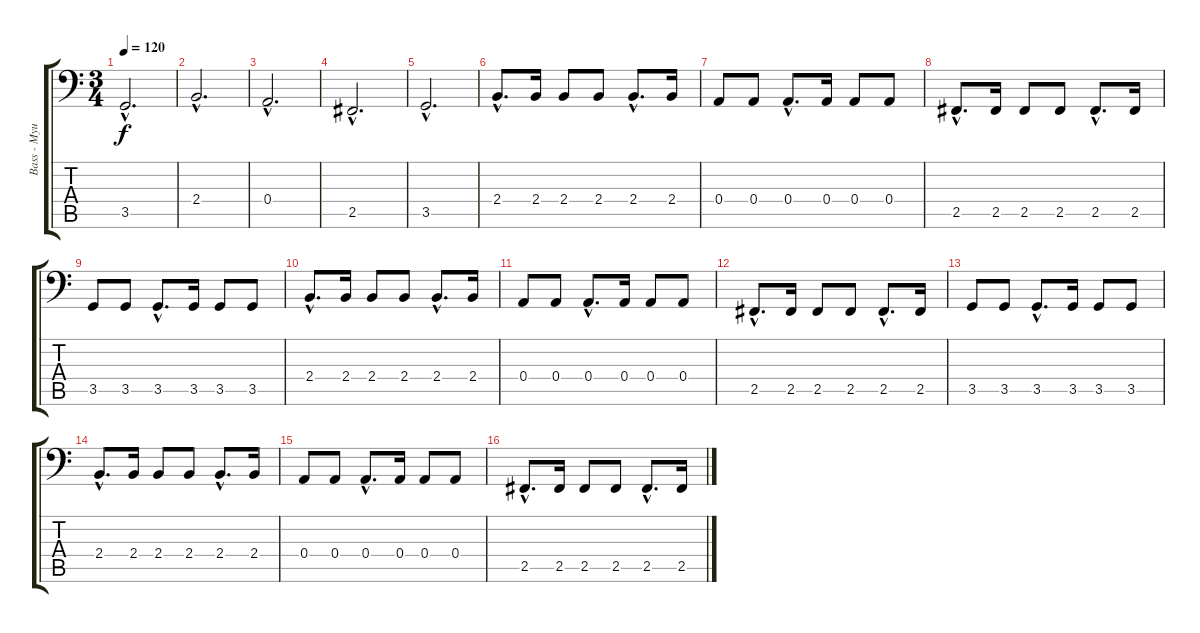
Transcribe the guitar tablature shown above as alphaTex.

\track ("Bass - Myung" "Bass - Myu") {instrument electricbassfinger}
\staff {score tabs}
\tuning (C3 G2 D2 A1 E1 B0) {hide}
\ts (3 4)
\tempo 120
\clef f4
\ks c
3.5{hac}.2{d dy f} |
2.4{hac}.2{d} |
0.4{hac}.2{d} |
2.5{hac}.2{d} |
3.5{hac}.2{d} |
2.4{hac}.8{d} 2.4.16 2.4.8 2.4.8 2.4{hac}.8{d} 2.4.16 |
0.4.8 0.4.8 0.4{hac}.8{d} 0.4.16 0.4.8 0.4.8 |
2.5{hac}.8{d} 2.5.16 2.5.8 2.5.8 2.5{hac}.8{d} 2.5.16 |
3.5.8 3.5.8 3.5{hac}.8{d} 3.5.16 3.5.8 3.5.8 |
2.4{hac}.8{d} 2.4.16 2.4.8 2.4.8 2.4{hac}.8{d} 2.4.16 |
0.4.8 0.4.8 0.4{hac}.8{d} 0.4.16 0.4.8 0.4.8 |
2.5{hac}.8{d} 2.5.16 2.5.8 2.5.8 2.5{hac}.8{d} 2.5.16 |
3.5.8 3.5.8 3.5{hac}.8{d} 3.5.16 3.5.8 3.5.8 |
2.4{hac}.8{d} 2.4.16 2.4.8 2.4.8 2.4{hac}.8{d} 2.4.16 |
0.4.8 0.4.8 0.4{hac}.8{d} 0.4.16 0.4.8 0.4.8 |
2.5{hac}.8{d} 2.5.16 2.5.8 2.5.8 2.5{hac}.8{d} 2.5.16
